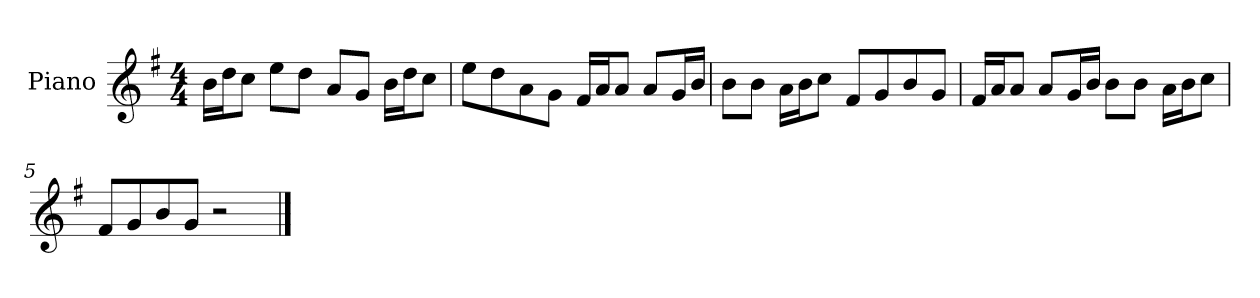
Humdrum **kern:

**kern
*part1
*staff1
*I"Piano
*I'P-no
*clefG2
*k[f#]
*M4/4
*MM90
=1
16b\LL
16dd\J
8cc\J
8ee\L
8dd\J
8a/L
8g/J
16b\LL
16dd\J
8cc\J
=2
8ee\L
8dd\
8a\
8g\J
16f#/LL
16a/J
8a/J
8a/L
16g/L
16b/JJ
=3
8b\L
8b\J
16a\LL
16b\J
8cc\J
8f#/L
8g/
8b/
8g/J
=4
16f#/LL
16a/J
8a/J
8a/L
16g/L
16b/JJ
8b\L
8b\J
16a\LL
16b\J
8cc\J
!!LO:LB:g=z
=5
8f#/L
8g/
8b/
8g/J
2r
==
*-
